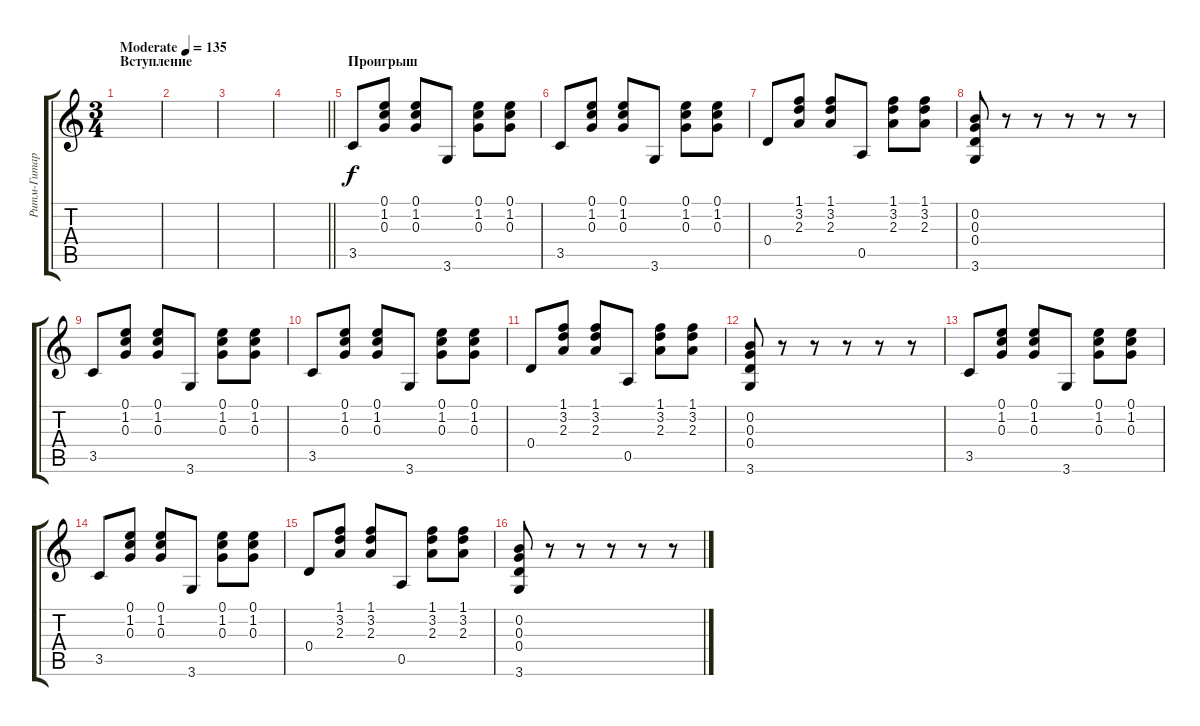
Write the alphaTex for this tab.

\track ("Ритм-Гитара (Перебор)" "Ритм-Гитар") {instrument acousticguitarnylon}
\staff {score tabs}
\tuning (E4 B3 G3 D3 A2 E2) {hide}
\ts (3 4)
\section ("" "Вступление")
\tempo (135 "Moderate")
\clef g2
\ks c
|
|
|
\barLineRight lightlight
|
\section ("" "Проигрыш")
3.5.8 (0.1 1.2 0.3).8 (0.1 1.2 0.3).8 3.6.8 (0.1 1.2 0.3).8 (0.1 1.2 0.3).8 |
3.5.8 (0.1 1.2 0.3).8 (0.1 1.2 0.3).8 3.6.8 (0.1 1.2 0.3).8 (0.1 1.2 0.3).8 |
0.4.8 (1.1 3.2 2.3).8 (1.1 3.2 2.3).8 0.5.8 (1.1 3.2 2.3).8 (1.1 3.2 2.3).8 |
(0.2 0.3 0.4 3.6).8 r.8 r.8 r.8 r.8 r.8 |
3.5.8 (0.1 1.2 0.3).8 (0.1 1.2 0.3).8 3.6.8 (0.1 1.2 0.3).8 (0.1 1.2 0.3).8 |
3.5.8 (0.1 1.2 0.3).8 (0.1 1.2 0.3).8 3.6.8 (0.1 1.2 0.3).8 (0.1 1.2 0.3).8 |
0.4.8 (1.1 3.2 2.3).8 (1.1 3.2 2.3).8 0.5.8 (1.1 3.2 2.3).8 (1.1 3.2 2.3).8 |
(0.2 0.3 0.4 3.6).8 r.8 r.8 r.8 r.8 r.8 |
3.5.8 (0.1 1.2 0.3).8 (0.1 1.2 0.3).8 3.6.8 (0.1 1.2 0.3).8 (0.1 1.2 0.3).8 |
3.5.8 (0.1 1.2 0.3).8 (0.1 1.2 0.3).8 3.6.8 (0.1 1.2 0.3).8 (0.1 1.2 0.3).8 |
0.4.8 (1.1 3.2 2.3).8 (1.1 3.2 2.3).8 0.5.8 (1.1 3.2 2.3).8 (1.1 3.2 2.3).8 |
(0.2 0.3 0.4 3.6).8 r.8 r.8 r.8 r.8 r.8
